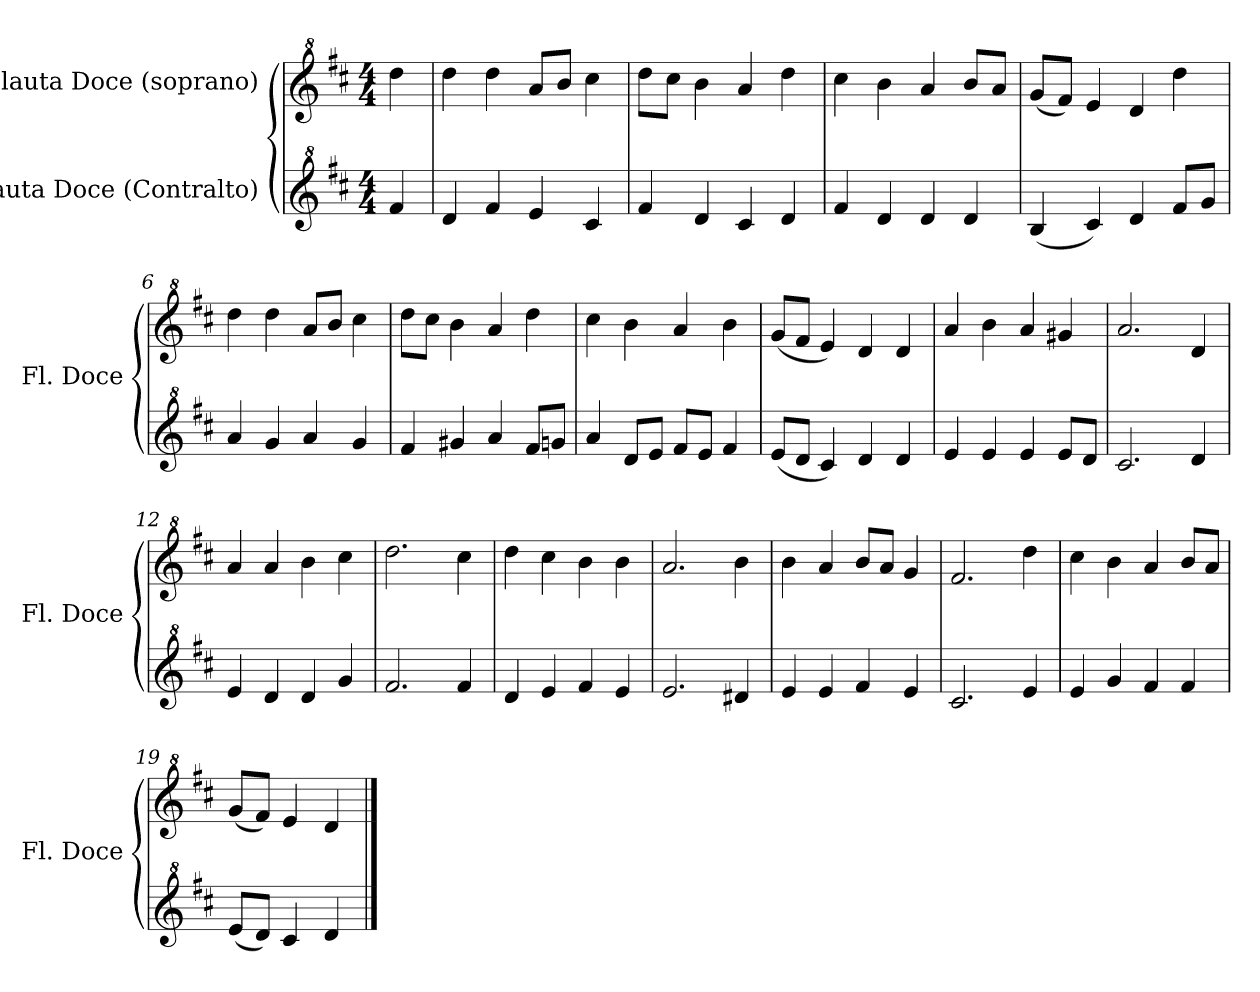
**kern	**kern
*part2	*part1
*staff2	*staff1
*I"Flauta Doce (Contralto)	*I"Flauta Doce (soprano)
*I'Fl. Doce	*I'Fl. Doce
*clefG^2	*clefG^2
*k[f#c#]	*k[f#c#]
*M4/4	*M4/4
*MM100	*MM100
=1	=1
4ff#/	4ddd\
=2	=2
4dd/	4ddd\
4ff#/	4ddd\
4ee/	8aa/L
.	8bb/J
4cc#/	4ccc#\
=3	=3
4ff#/	8ddd\L
.	8ccc#\J
4dd/	4bb\
4cc#/	4aa/
4dd/	4ddd\
=4	=4
4ff#/	4ccc#\
4dd/	4bb\
4dd/	4aa/
4dd/	8bb/L
.	8aa/J
=5	=5
(<4b/	(<8gg/L
.	8ff#/J)
4cc#/)	4ee/
4dd/	4dd/
8ff#/L	4ddd\
8gg/J	.
=6	=6
4aa/	4ddd\
4gg/	4ddd\
4aa/	8aa/L
.	8bb/J
4gg/	4ccc#\
=7	=7
4ff#/	8ddd\L
.	8ccc#\J
4gg#X/	4bb\
4aa/	4aa/
8ff#/L	4ddd\
8ggn/J	.
!!LO:LB:g=z
=8	=8
4aa/	4ccc#\
8dd/L	4bb\
8ee/J	.
8ff#/L	4aa/
8ee/J	.
4ff#/	4bb\
=9	=9
(<8ee/L	(<8gg/L
8dd/J	8ff#/J
4cc#/)	4ee/)
4dd/	4dd/
4dd/	4dd/
=10	=10
4ee/	4aa/
4ee/	4bb\
4ee/	4aa/
8ee/L	4gg#X/
8dd/J	.
=11	=11
2.cc#/	2.aa/
4dd/	4dd/
=12	=12
4ee/	4aa/
4dd/	4aa/
4dd/	4bb\
4gg/	4ccc#\
=13	=13
2.ff#/	2.ddd\
4ff#/	4ccc#\
=14	=14
4dd/	4ddd\
4ee/	4ccc#\
4ff#/	4bb\
4ee/	4bb\
=15	=15
2.ee/	2.aa/
4dd#X/	4bb\
!!LO:LB:g=z
=16	=16
4ee/	4bb\
4ee/	4aa/
4ff#/	8bb/L
.	8aa/J
4ee/	4gg/
=17	=17
2.cc#/	2.ff#/
4ee/	4ddd\
=18	=18
4ee/	4ccc#\
4gg/	4bb\
4ff#/	4aa/
4ff#/	8bb/L
.	8aa/J
=19	=19
(<8ee/L	(<8gg/L
8dd/J)	8ff#/J)
4cc#/	4ee/
4dd/	4dd/
==	==
*-	*-
